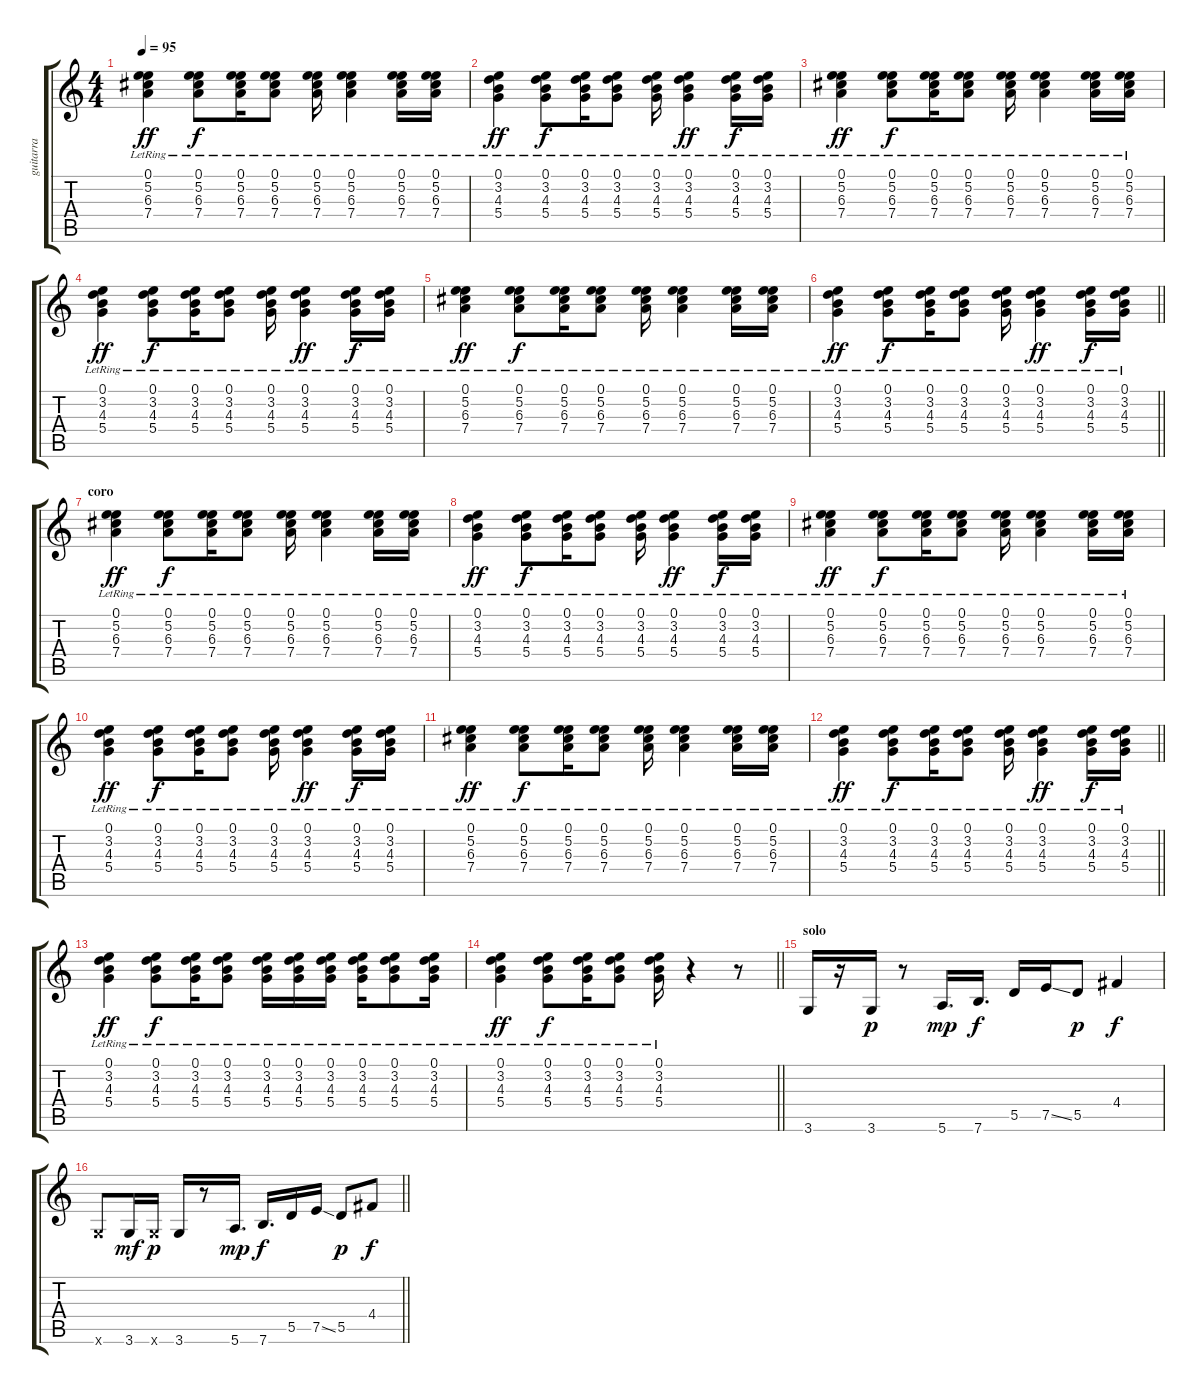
\track ("guitarra" "guitarra") {instrument electricguitarclean}
\staff {score tabs}
\tuning (E4 B3 G3 D3 A2 E2) {hide}
\ts (4 4)
\tempo 95
\clef g2
\ks c
(0.1{lr} 5.2{lr} 6.3{lr} 7.4{lr}).4{dy ff} (0.1{lr} 5.2{lr} 6.3{lr} 7.4{lr}).8{dy f} (0.1{lr} 5.2{lr} 6.3{lr} 7.4{lr}).16 (0.1{lr} 5.2{lr} 6.3{lr} 7.4{lr}).8 (0.1{lr} 5.2{lr} 6.3{lr} 7.4{lr}).16 (0.1{lr} 5.2{lr} 6.3{lr} 7.4{lr}).4 (0.1{lr} 5.2{lr} 6.3{lr} 7.4{lr}).16 (0.1{lr} 5.2{lr} 6.3{lr} 7.4{lr}).16 |
(0.1{lr} 3.2{lr} 4.3{lr} 5.4{lr}).4{dy ff} (0.1{lr} 3.2{lr} 4.3{lr} 5.4{lr}).8{dy f} (0.1{lr} 3.2{lr} 4.3{lr} 5.4{lr}).16 (0.1{lr} 3.2{lr} 4.3{lr} 5.4{lr}).8 (0.1{lr} 3.2{lr} 4.3{lr} 5.4{lr}).16 (0.1{lr} 3.2{lr} 4.3{lr} 5.4{lr}).4{dy ff} (0.1{lr} 3.2{lr} 4.3{lr} 5.4{lr}).16{dy f} (0.1{lr} 3.2{lr} 4.3{lr} 5.4{lr}).16 |
(0.1{lr} 5.2{lr} 6.3{lr} 7.4{lr}).4{dy ff} (0.1{lr} 5.2{lr} 6.3{lr} 7.4{lr}).8{dy f} (0.1{lr} 5.2{lr} 6.3{lr} 7.4{lr}).16 (0.1{lr} 5.2{lr} 6.3{lr} 7.4{lr}).8 (0.1{lr} 5.2{lr} 6.3{lr} 7.4{lr}).16 (0.1{lr} 5.2{lr} 6.3{lr} 7.4{lr}).4 (0.1{lr} 5.2{lr} 6.3{lr} 7.4{lr}).16 (0.1{lr} 5.2{lr} 6.3{lr} 7.4{lr}).16 |
(0.1{lr} 3.2{lr} 4.3{lr} 5.4{lr}).4{dy ff} (0.1{lr} 3.2{lr} 4.3{lr} 5.4{lr}).8{dy f} (0.1{lr} 3.2{lr} 4.3{lr} 5.4{lr}).16 (0.1{lr} 3.2{lr} 4.3{lr} 5.4{lr}).8 (0.1{lr} 3.2{lr} 4.3{lr} 5.4{lr}).16 (0.1{lr} 3.2{lr} 4.3{lr} 5.4{lr}).4{dy ff} (0.1{lr} 3.2{lr} 4.3{lr} 5.4{lr}).16{dy f} (0.1{lr} 3.2{lr} 4.3{lr} 5.4{lr}).16 |
(0.1{lr} 5.2{lr} 6.3{lr} 7.4{lr}).4{dy ff} (0.1{lr} 5.2{lr} 6.3{lr} 7.4{lr}).8{dy f} (0.1{lr} 5.2{lr} 6.3{lr} 7.4{lr}).16 (0.1{lr} 5.2{lr} 6.3{lr} 7.4{lr}).8 (0.1{lr} 5.2{lr} 6.3{lr} 7.4{lr}).16 (0.1{lr} 5.2{lr} 6.3{lr} 7.4{lr}).4 (0.1{lr} 5.2{lr} 6.3{lr} 7.4{lr}).16 (0.1{lr} 5.2{lr} 6.3{lr} 7.4{lr}).16 |
\barLineRight lightlight
(0.1{lr} 3.2{lr} 4.3{lr} 5.4{lr}).4{dy ff} (0.1{lr} 3.2{lr} 4.3{lr} 5.4{lr}).8{dy f} (0.1{lr} 3.2{lr} 4.3{lr} 5.4{lr}).16 (0.1{lr} 3.2{lr} 4.3{lr} 5.4{lr}).8 (0.1{lr} 3.2{lr} 4.3{lr} 5.4{lr}).16 (0.1{lr} 3.2{lr} 4.3{lr} 5.4{lr}).4{dy ff} (0.1{lr} 3.2{lr} 4.3{lr} 5.4{lr}).16{dy f} (0.1{lr} 3.2{lr} 4.3{lr} 5.4{lr}).16 |
\section ("" "coro")
(0.1{lr} 5.2{lr} 6.3{lr} 7.4{lr}).4{dy ff} (0.1{lr} 5.2{lr} 6.3{lr} 7.4{lr}).8{dy f} (0.1{lr} 5.2{lr} 6.3{lr} 7.4{lr}).16 (0.1{lr} 5.2{lr} 6.3{lr} 7.4{lr}).8 (0.1{lr} 5.2{lr} 6.3{lr} 7.4{lr}).16 (0.1{lr} 5.2{lr} 6.3{lr} 7.4{lr}).4 (0.1{lr} 5.2{lr} 6.3{lr} 7.4{lr}).16 (0.1{lr} 5.2{lr} 6.3{lr} 7.4{lr}).16 |
(0.1{lr} 3.2{lr} 4.3{lr} 5.4{lr}).4{dy ff} (0.1{lr} 3.2{lr} 4.3{lr} 5.4{lr}).8{dy f} (0.1{lr} 3.2{lr} 4.3{lr} 5.4{lr}).16 (0.1{lr} 3.2{lr} 4.3{lr} 5.4{lr}).8 (0.1{lr} 3.2{lr} 4.3{lr} 5.4{lr}).16 (0.1{lr} 3.2{lr} 4.3{lr} 5.4{lr}).4{dy ff} (0.1{lr} 3.2{lr} 4.3{lr} 5.4{lr}).16{dy f} (0.1{lr} 3.2{lr} 4.3{lr} 5.4{lr}).16 |
(0.1{lr} 5.2{lr} 6.3{lr} 7.4{lr}).4{dy ff} (0.1{lr} 5.2{lr} 6.3{lr} 7.4{lr}).8{dy f} (0.1{lr} 5.2{lr} 6.3{lr} 7.4{lr}).16 (0.1{lr} 5.2{lr} 6.3{lr} 7.4{lr}).8 (0.1{lr} 5.2{lr} 6.3{lr} 7.4{lr}).16 (0.1{lr} 5.2{lr} 6.3{lr} 7.4{lr}).4 (0.1{lr} 5.2{lr} 6.3{lr} 7.4{lr}).16 (0.1{lr} 5.2{lr} 6.3{lr} 7.4{lr}).16 |
(0.1{lr} 3.2{lr} 4.3{lr} 5.4{lr}).4{dy ff} (0.1{lr} 3.2{lr} 4.3{lr} 5.4{lr}).8{dy f} (0.1{lr} 3.2{lr} 4.3{lr} 5.4{lr}).16 (0.1{lr} 3.2{lr} 4.3{lr} 5.4{lr}).8 (0.1{lr} 3.2{lr} 4.3{lr} 5.4{lr}).16 (0.1{lr} 3.2{lr} 4.3{lr} 5.4{lr}).4{dy ff} (0.1{lr} 3.2{lr} 4.3{lr} 5.4{lr}).16{dy f} (0.1{lr} 3.2{lr} 4.3{lr} 5.4{lr}).16 |
(0.1{lr} 5.2{lr} 6.3{lr} 7.4{lr}).4{dy ff} (0.1{lr} 5.2{lr} 6.3{lr} 7.4{lr}).8{dy f} (0.1{lr} 5.2{lr} 6.3{lr} 7.4{lr}).16 (0.1{lr} 5.2{lr} 6.3{lr} 7.4{lr}).8 (0.1{lr} 5.2{lr} 6.3{lr} 7.4{lr}).16 (0.1{lr} 5.2{lr} 6.3{lr} 7.4{lr}).4 (0.1{lr} 5.2{lr} 6.3{lr} 7.4{lr}).16 (0.1{lr} 5.2{lr} 6.3{lr} 7.4{lr}).16 |
\barLineRight lightlight
(0.1{lr} 3.2{lr} 4.3{lr} 5.4{lr}).4{dy ff} (0.1{lr} 3.2{lr} 4.3{lr} 5.4{lr}).8{dy f} (0.1{lr} 3.2{lr} 4.3{lr} 5.4{lr}).16 (0.1{lr} 3.2{lr} 4.3{lr} 5.4{lr}).8 (0.1{lr} 3.2{lr} 4.3{lr} 5.4{lr}).16 (0.1{lr} 3.2{lr} 4.3{lr} 5.4{lr}).4{dy ff} (0.1{lr} 3.2{lr} 4.3{lr} 5.4{lr}).16{dy f} (0.1{lr} 3.2{lr} 4.3{lr} 5.4{lr}).16 |
(0.1{lr} 3.2{lr} 4.3{lr} 5.4{lr}).4{dy ff} (0.1{lr} 3.2{lr} 4.3{lr} 5.4{lr}).8{dy f} (0.1{lr} 3.2{lr} 4.3{lr} 5.4{lr}).16 (0.1{lr} 3.2{lr} 4.3{lr} 5.4{lr}).8 (0.1{lr} 3.2{lr} 4.3{lr} 5.4{lr}).16 (0.1{lr} 3.2{lr} 4.3{lr} 5.4{lr}).16 (0.1{lr} 3.2{lr} 4.3{lr} 5.4{lr}).16 (0.1{lr} 3.2{lr} 4.3{lr} 5.4{lr}).16 (0.1{lr} 3.2{lr} 4.3{lr} 5.4{lr}).8 (0.1{lr} 3.2{lr} 4.3{lr} 5.4{lr}).16 |
\barLineRight lightlight
(0.1{lr} 3.2{lr} 4.3{lr} 5.4{lr}).4{dy ff} (0.1{lr} 3.2{lr} 4.3{lr} 5.4{lr}).8{dy f} (0.1{lr} 3.2{lr} 4.3{lr} 5.4{lr}).16 (0.1{lr} 3.2{lr} 4.3{lr} 5.4{lr}).8 (0.1{lr} 3.2{lr} 4.3{lr} 5.4{lr}).16 r.4 r.8 |
\section ("" "solo")
3.6.16 r.16 3.6.16{dy p} r.8 5.6.16{d dy mp} 7.6.16{d dy f} 5.5.16 7.5{ss}.16 5.5.8{dy p} 4.4.4{dy f} |
\barLineRight lightlight
3.6{x}.8 3.6.16{dy mf} 3.6{x}.16{dy p} 3.6.16 r.8 5.6.16{d dy mp} 7.6.16{d dy f} 5.5.16 7.5{ss}.16 5.5.8{dy p} 4.4.8{dy f}
